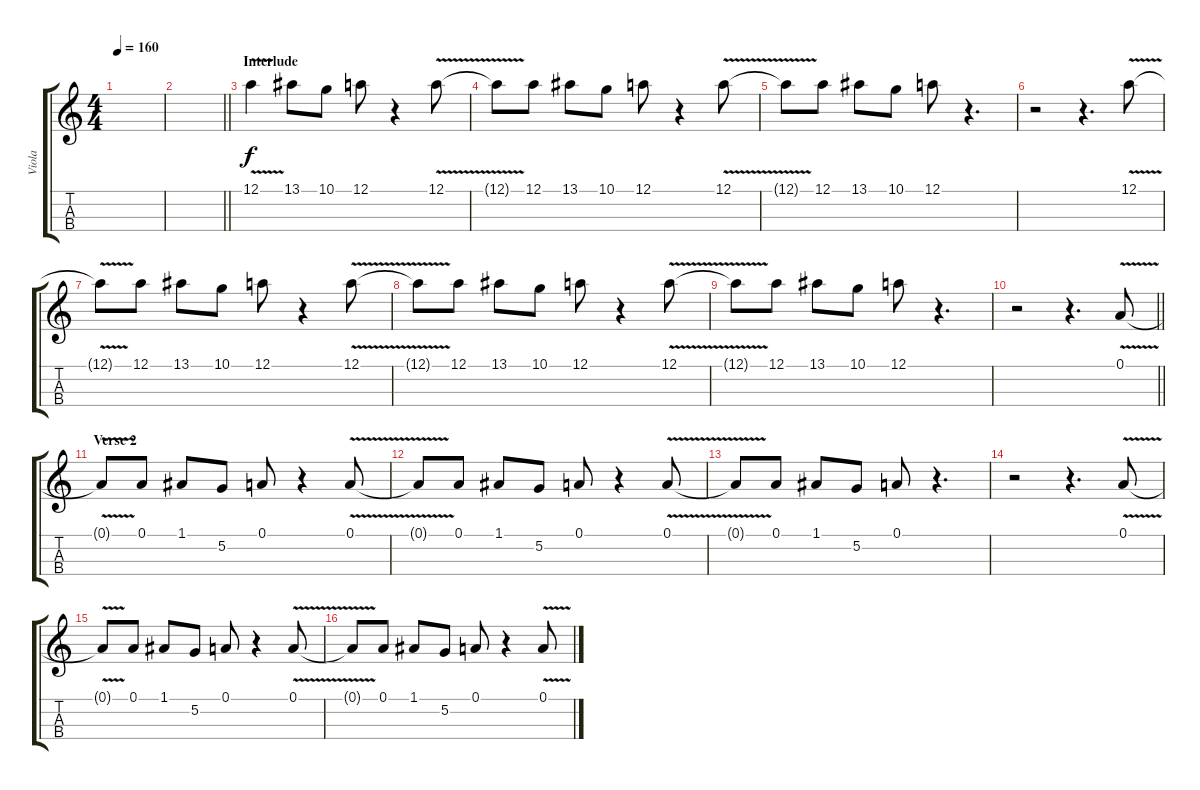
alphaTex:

\track ("Viola" "Viola") {instrument viola}
\staff {score tabs}
\tuning (A4 D4 G3 C3) {hide}
\ts (4 4)
\tempo 160
\clef g2
\ks c
|
\barLineRight lightlight
|
\section ("" "Interlude")
12.1{v}.4 13.1.8 10.1.8 12.1.8 r.4 12.1{v}.8 |
12.1{t}.8 12.1.8 13.1.8 10.1.8 12.1.8 r.4 12.1{v}.8 |
12.1{t}.8 12.1.8 13.1.8 10.1.8 12.1.8 r.4{d} |
r.2 r.4{d} 12.1{v}.8 |
12.1{t}.8 12.1.8 13.1.8 10.1.8 12.1.8 r.4 12.1{v}.8 |
12.1{t}.8 12.1.8 13.1.8 10.1.8 12.1.8 r.4 12.1{v}.8 |
12.1{t}.8 12.1.8 13.1.8 10.1.8 12.1.8 r.4{d} |
\barLineRight lightlight
r.2 r.4{d} 0.1{v}.8 |
\section ("" "Verse 2")
0.1{t}.8 0.1.8 1.1.8 5.2.8 0.1.8 r.4 0.1{v}.8 |
0.1{t}.8 0.1.8 1.1.8 5.2.8 0.1.8 r.4 0.1{v}.8 |
0.1{t}.8 0.1.8 1.1.8 5.2.8 0.1.8 r.4{d} |
r.2 r.4{d} 0.1{v}.8 |
0.1{t}.8 0.1.8 1.1.8 5.2.8 0.1.8 r.4 0.1{v}.8 |
0.1{t}.8 0.1.8 1.1.8 5.2.8 0.1.8 r.4 0.1{v}.8
